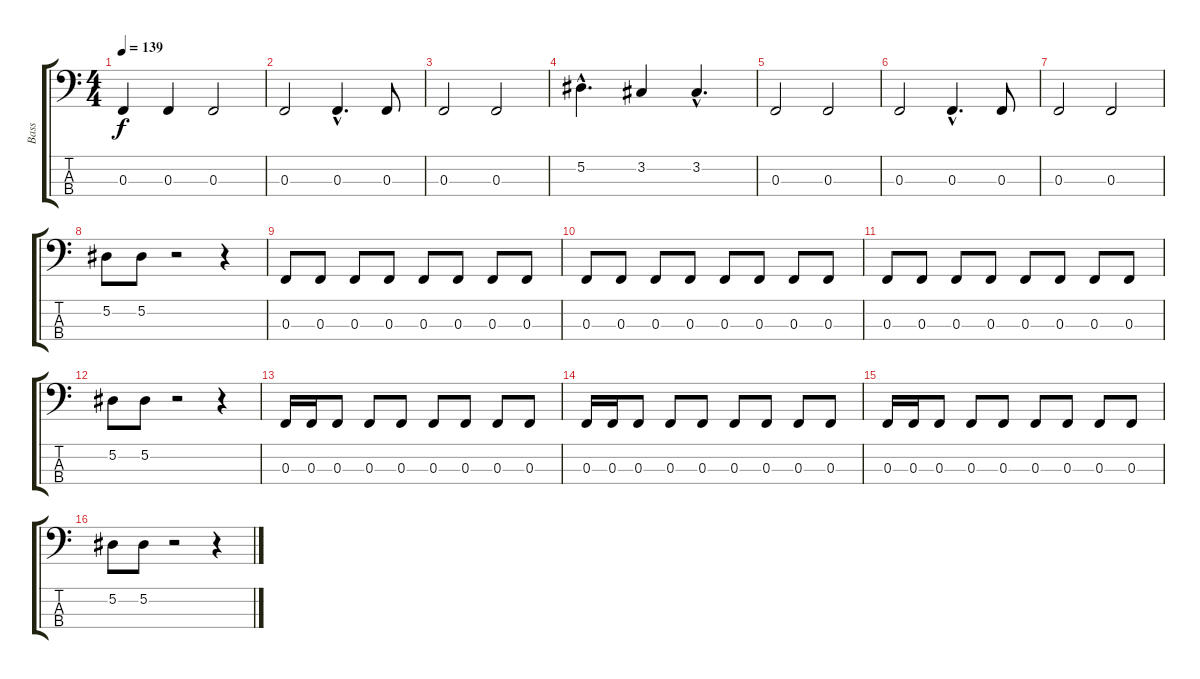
\track ("Bass" "Bass") {instrument electricbassfinger}
\staff {score tabs}
\tuning (Eb2 Bb1 F1 C1) {hide}
\ts (4 4)
\tempo 139
\clef f4
\ks c
0.3.4{dy f instrument electricbassfinger} 0.3.4 0.3.2 |
0.3.2 0.3{hac}.4{d} 0.3.8 |
0.3.2 0.3.2 |
5.2{hac}.4{d} 3.2.4 3.2{hac}.4{d} |
0.3.2 0.3.2 |
0.3.2 0.3{hac}.4{d} 0.3.8 |
0.3.2 0.3.2 |
5.2.8 5.2.8 r.2 r.4 |
0.3.8 0.3.8 0.3.8 0.3.8 0.3.8 0.3.8 0.3.8 0.3.8 |
0.3.8 0.3.8 0.3.8 0.3.8 0.3.8 0.3.8 0.3.8 0.3.8 |
0.3.8 0.3.8 0.3.8 0.3.8 0.3.8 0.3.8 0.3.8 0.3.8 |
5.2.8 5.2.8 r.2 r.4 |
0.3.16 0.3.16 0.3.8 0.3.8 0.3.8 0.3.8 0.3.8 0.3.8 0.3.8 |
0.3.16 0.3.16 0.3.8 0.3.8 0.3.8 0.3.8 0.3.8 0.3.8 0.3.8 |
0.3.16 0.3.16 0.3.8 0.3.8 0.3.8 0.3.8 0.3.8 0.3.8 0.3.8 |
5.2.8 5.2.8 r.2 r.4
